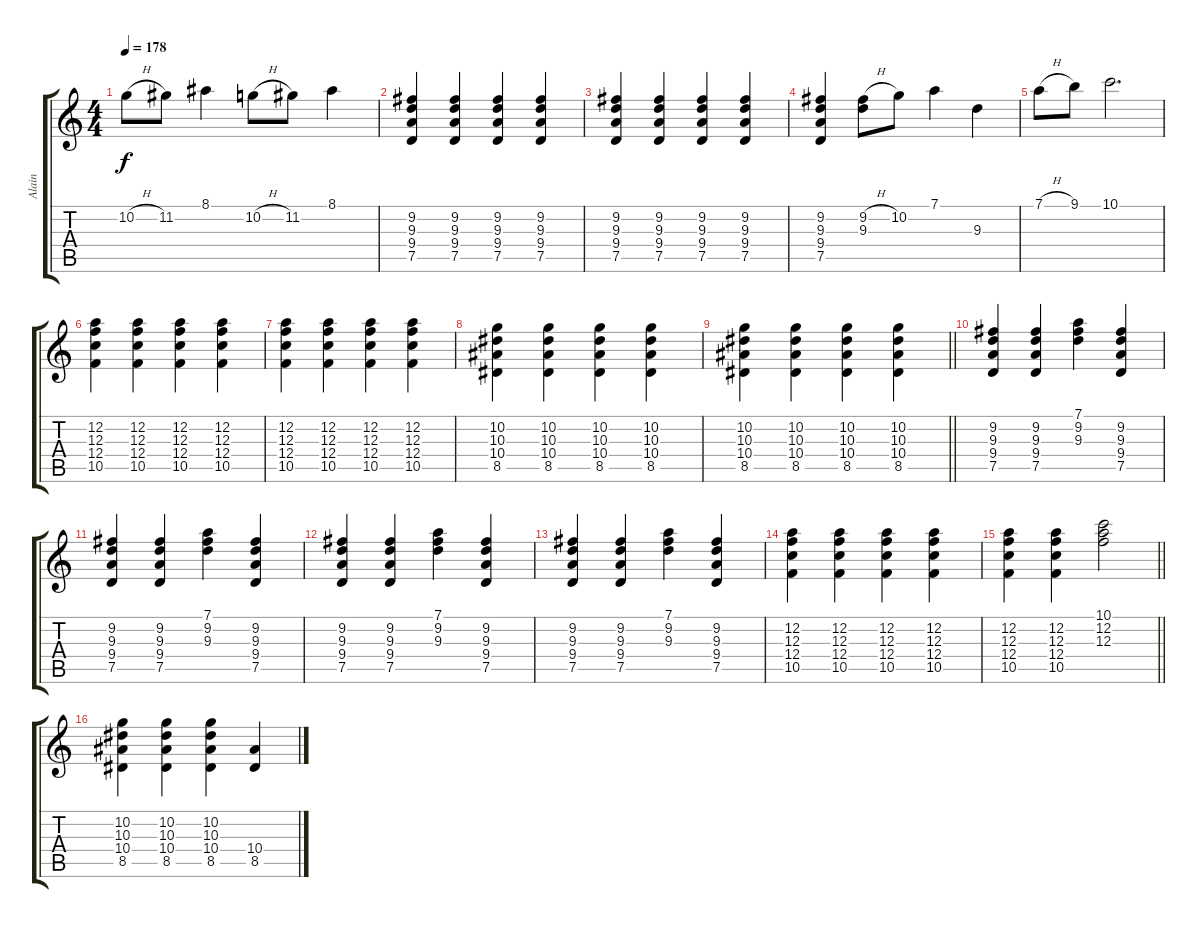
\track ("Alain" "Alain") {instrument overdrivenguitar}
\staff {score tabs}
\tuning (D4 A3 F3 C3 G2 D2) {hide}
\ts (4 4)
\tempo 178
\clef g2
\ks c
10.2{h}.8{dy f} 11.2.8 8.1.4 10.2{h}.8 11.2.8 8.1.4 |
(9.2 9.3 9.4 7.5).4 (9.2 9.3 9.4 7.5).4 (9.2 9.3 9.4 7.5).4 (9.2 9.3 9.4 7.5).4 |
(9.2 9.3 9.4 7.5).4 (9.2 9.3 9.4 7.5).4 (9.2 9.3 9.4 7.5).4 (9.2 9.3 9.4 7.5).4 |
(9.2 9.3 9.4 7.5).4 (9.2{h} 9.3).8 10.2.8 7.1.4 9.3.4 |
7.1{h}.8 9.1.8 10.1.2{d} |
(12.2 12.3 12.4 10.5).4 (12.2 12.3 12.4 10.5).4 (12.2 12.3 12.4 10.5).4 (12.2 12.3 12.4 10.5).4 |
(12.2 12.3 12.4 10.5).4 (12.2 12.3 12.4 10.5).4 (12.2 12.3 12.4 10.5).4 (12.2 12.3 12.4 10.5).4 |
(10.2 10.3 10.4 8.5).4 (10.2 10.3 10.4 8.5).4 (10.2 10.3 10.4 8.5).4 (10.2 10.3 10.4 8.5).4 |
\barLineRight lightlight
(10.2 10.3 10.4 8.5).4 (10.2 10.3 10.4 8.5).4 (10.2 10.3 10.4 8.5).4 (10.2 10.3 10.4 8.5).4 |
(9.2 9.3 9.4 7.5).4 (9.2 9.3 9.4 7.5).4 (7.1 9.2 9.3).4 (9.2 9.3 9.4 7.5).4 |
(9.2 9.3 9.4 7.5).4 (9.2 9.3 9.4 7.5).4 (7.1 9.2 9.3).4 (9.2 9.3 9.4 7.5).4 |
(9.2 9.3 9.4 7.5).4 (9.2 9.3 9.4 7.5).4 (7.1 9.2 9.3).4 (9.2 9.3 9.4 7.5).4 |
(9.2 9.3 9.4 7.5).4 (9.2 9.3 9.4 7.5).4 (7.1 9.2 9.3).4 (9.2 9.3 9.4 7.5).4 |
(12.2 12.3 12.4 10.5).4 (12.2 12.3 12.4 10.5).4 (12.2 12.3 12.4 10.5).4 (12.2 12.3 12.4 10.5).4 |
\barLineRight lightlight
(12.2 12.3 12.4 10.5).4 (12.2 12.3 12.4 10.5).4 (10.1 12.2 12.3).2 |
(10.2 10.3 10.4 8.5).4 (10.2 10.3 10.4 8.5).4 (10.2 10.3 10.4 8.5).4 (10.4{ss} 8.5{ss}).4
